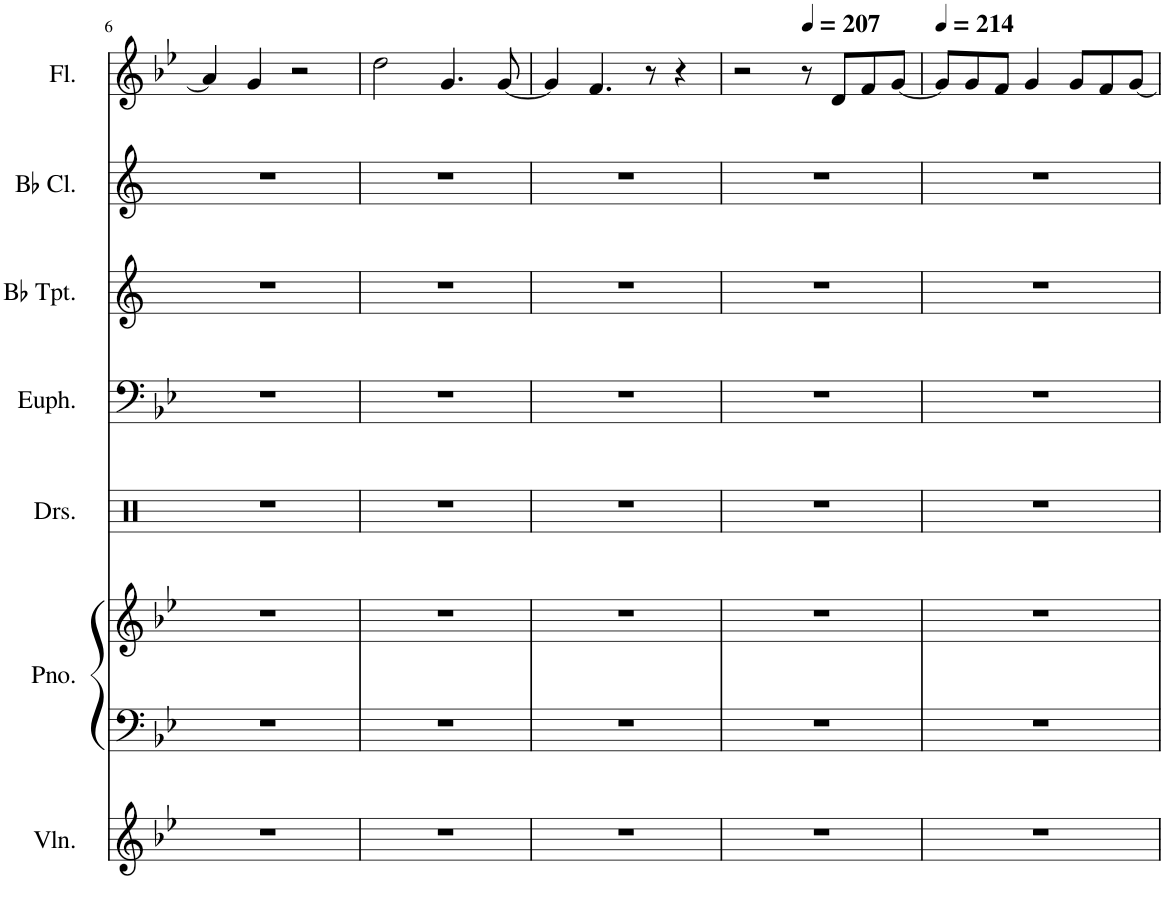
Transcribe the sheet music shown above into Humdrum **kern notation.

**kern	**kern	**kern	**kern	**kern	**kern	**kern	**kern
*part7	*part6	*part6	*part5	*part4	*part3	*part2	*part1
*staff8	*staff7	*staff6	*staff5	*staff4	*staff3	*staff2	*staff1
*I"Violin	*I"Piano	*	*I"Drumset	*I"Euphonium	*I"Bb Trumpet	*I"Bb Clarinet	*I"Flute
*I'Vln.	*I'Pno.	*	*I'Drs.	*I'Euph.	*I'Bb Tpt.	*I'Bb Cl.	*I'Fl.
!!LO:PB:g=z
*clefG2	*clefF4	*clefG2	*clefX	*clefF4	*clefG2	*clefG2	*clefG2
*	*	*	*	*	*ITrd1c2	*ITrd1c2	*
*k[b-e-]	*k[b-e-]	*k[b-e-]	*k[]	*k[b-e-]	*k[]	*k[]	*k[b-e-]
*M4/4	*M4/4	*M4/4	*M4/4	*M4/4	*M4/4	*M4/4	*M4/4
=6	=6	=6	=6	=6	=6	=6	=6
1r	1r	1r	1r	1r	1r	1r	4a/]
.	.	.	.	.	.	.	4g/
.	.	.	.	.	.	.	2r
=7	=7	=7	=7	=7	=7	=7	=7
1r	1r	1r	1r	1r	1r	1r	2dd\
.	.	.	.	.	.	.	4.g/
.	.	.	.	.	.	.	[8g/
=8	=8	=8	=8	=8	=8	=8	=8
1r	1r	1r	1r	1r	1r	1r	4g/]
.	.	.	.	.	.	.	4.f/
.	.	.	.	.	.	.	8r
.	.	.	.	.	.	.	4r
=9	=9	=9	=9	=9	=9	=9	=9
1r	1r	1r	1r	1r	1r	1r	2r
*	*	*	*	*	*	*	*MM207
.	.	.	.	.	.	.	8r
.	.	.	.	.	.	.	8d/L
.	.	.	.	.	.	.	8f/
.	.	.	.	.	.	.	[8g/J
=10	=10	=10	=10	=10	=10	=10	=10
*	*	*	*	*	*	*	*MM214
1r	1r	1r	1r	1r	1r	1r	8g/L]
.	.	.	.	.	.	.	8g/
.	.	.	.	.	.	.	8f/J
.	.	.	.	.	.	.	4g/
.	.	.	.	.	.	.	8g/L
.	.	.	.	.	.	.	8f/
.	.	.	.	.	.	.	[8g/J
=	=	=	=	=	=	=	=
*-	*-	*-	*-	*-	*-	*-	*-
